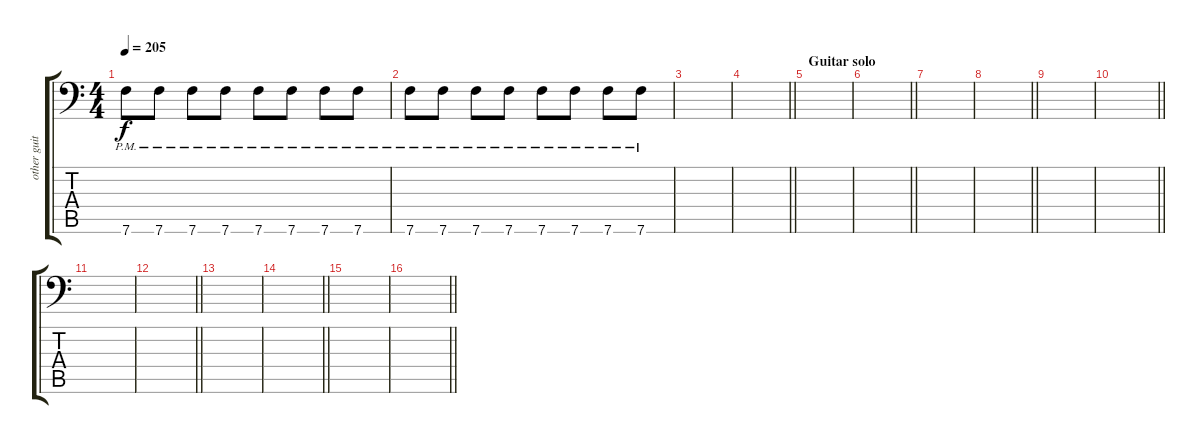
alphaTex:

\track ("other guit " "other guit") {instrument distortionguitar}
\staff {score tabs}
\tuning (C4 G3 Eb3 Bb2 F2 Bb1) {hide}
\ts (4 4)
\tempo 205
\clef f4
\ks c
7.6{pm}.8{dy f} 7.6{pm}.8 7.6{pm}.8 7.6{pm}.8 7.6{pm}.8 7.6{pm}.8 7.6{pm}.8 7.6{pm}.8 |
7.6{pm}.8 7.6{pm}.8 7.6{pm}.8 7.6{pm}.8 7.6{pm}.8 7.6{pm}.8 7.6{pm}.8 7.6{pm}.8 |
|
\barLineRight lightlight
|
\section ("" "Guitar solo ")
|
\barLineRight lightlight
|
|
\barLineRight lightlight
|
|
\barLineRight lightlight
|
|
\barLineRight lightlight
|
|
\barLineRight lightlight
|
|
\barLineRight lightlight
